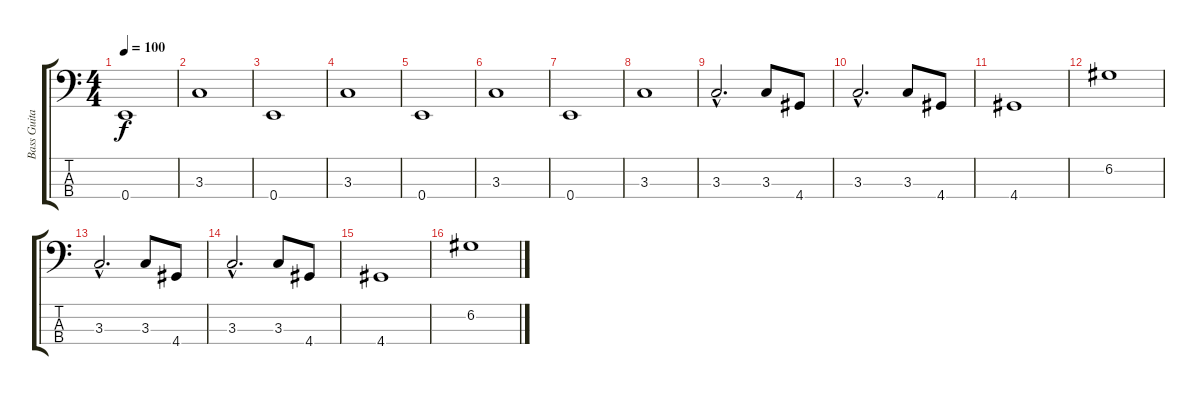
\track ("Bass Guitar" "Bass Guita") {instrument electricbassfinger}
\staff {score tabs}
\tuning (G2 D2 A1 E1) {hide}
\ts (4 4)
\tempo 100
\clef f4
\ks c
0.4.1{dy f instrument electricbassfinger} |
3.3.1 |
0.4.1 |
3.3.1 |
0.4.1 |
3.3.1 |
0.4.1 |
3.3.1 |
3.3{hac}.2{d} 3.3.8 4.4.8 |
3.3{hac}.2{d} 3.3.8 4.4.8 |
4.4.1 |
6.2.1 |
3.3{hac}.2{d} 3.3.8 4.4.8 |
3.3{hac}.2{d} 3.3.8 4.4.8 |
4.4.1 |
6.2.1
